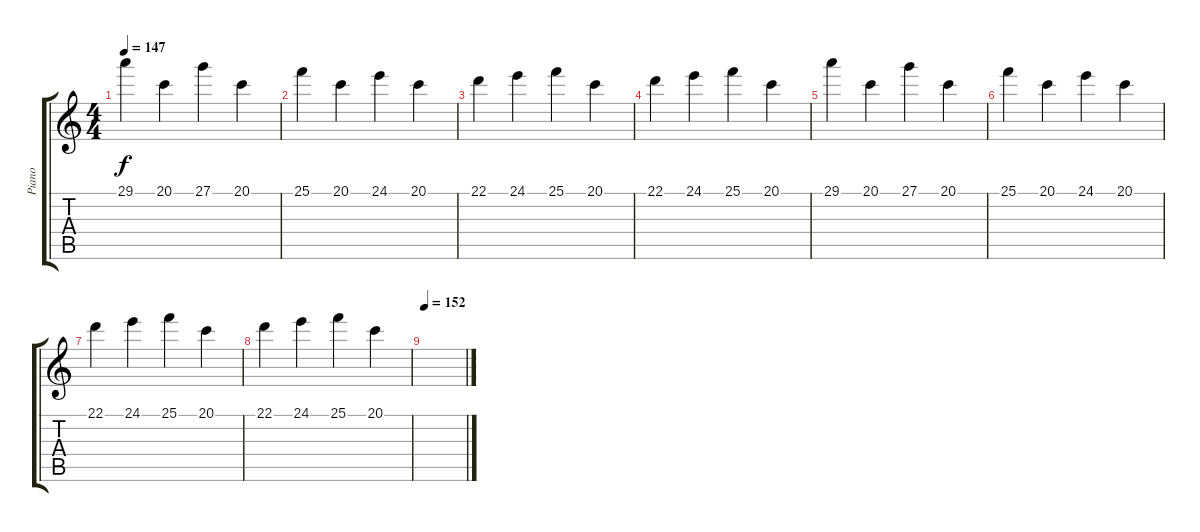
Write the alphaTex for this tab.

\track ("Piano" "Piano") {instrument acousticgrandpiano}
\staff {score tabs}
\tuning (E4 B3 G3 D3 A2 E2) {hide}
\ts (4 4)
\tempo 147
\clef g2
\ks c
29.1.4{dy f} 20.1.4 27.1.4 20.1.4 |
25.1.4 20.1.4 24.1.4 20.1.4 |
22.1.4 24.1.4 25.1.4 20.1.4 |
22.1.4 24.1.4 25.1.4 20.1.4 |
29.1.4 20.1.4 27.1.4 20.1.4 |
25.1.4 20.1.4 24.1.4 20.1.4 |
22.1.4 24.1.4 25.1.4 20.1.4 |
22.1.4 24.1.4 25.1.4 20.1.4 |
\tempo 152
